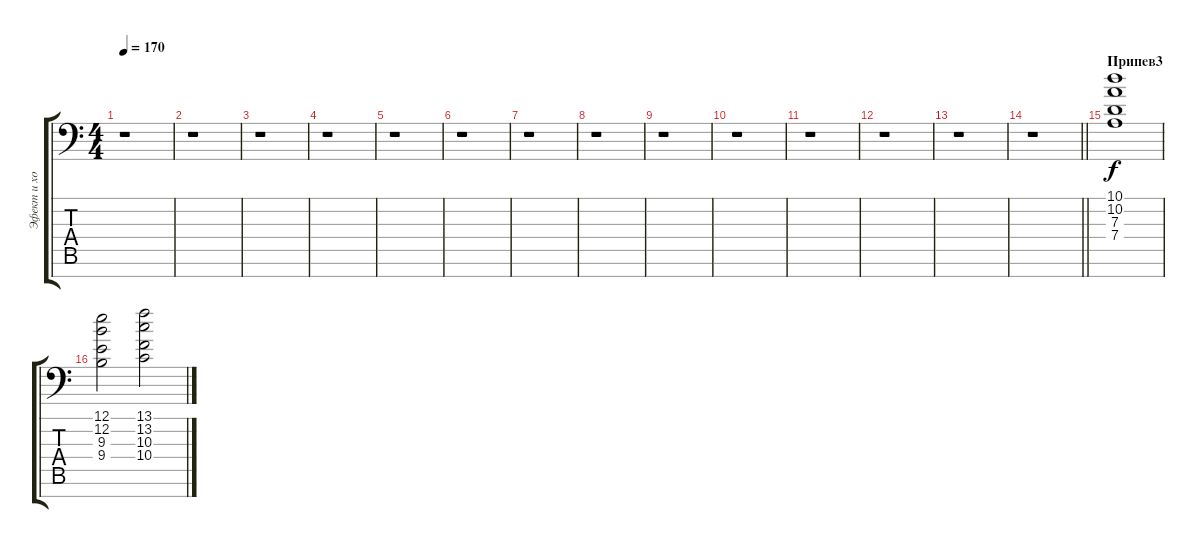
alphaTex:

\track ("Эфект и хор" "Эфект и хо") {instrument choiraahs}
\staff {score tabs}
\tuning (E4 B3 G3 D3 A2 E2 C-1) {hide}
\ts (4 4)
\tempo 170
\clef f4
\ks c
r.1{dy f} |
r.1 |
r.1 |
r.1 |
r.1 |
r.1 |
r.1 |
r.1 |
r.1 |
r.1 |
r.1 |
r.1 |
r.1 |
\barLineRight lightlight
r.1 |
\section ("" "Припев3")
(10.1 10.2 7.3 7.4).1{volume 11} |
(12.1 12.2 9.3 9.4).2 (13.1 13.2 10.3 10.4).2
